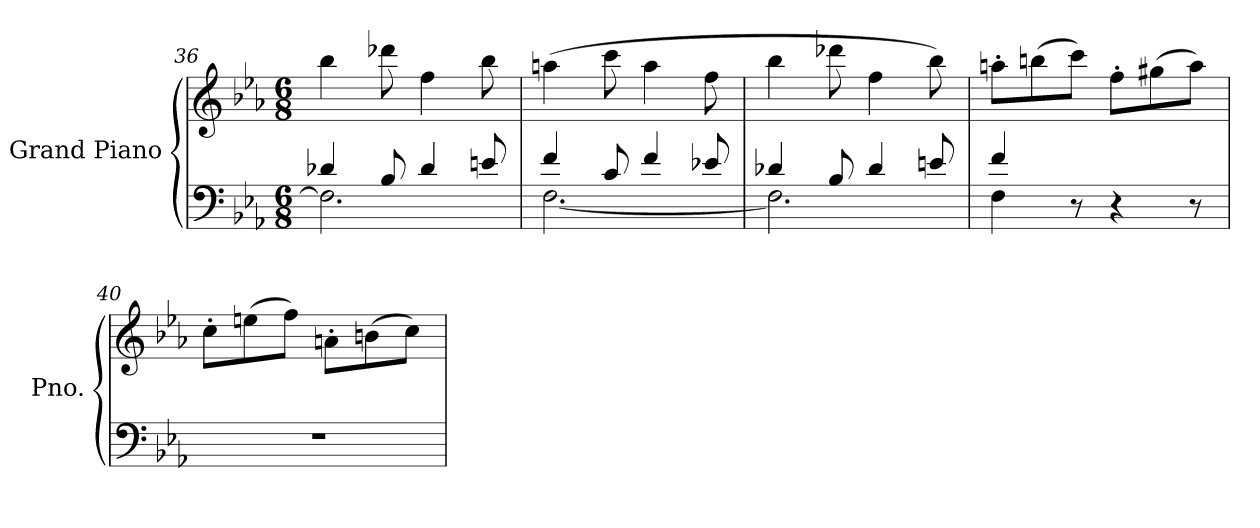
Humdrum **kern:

**kern	**kern
*part1	*part1
*staff2	*staff1
*I"Grand Piano	*
*I'Pno.	*
*clefF4	*clefG2
*k[b-e-a-]	*k[b-e-a-]
*M6/8	*M6/8
=36	=36
*^	*
4d-X/	2.F\]	4bb-\
8B-/	.	8ddd-X\
4d-/	.	4ff\
8en/	.	8bb-\
=37	=37	=37
4f/	[2.F\	(4aan\
8c/	.	8ccc\
4f/	.	4aa\
8e-X/	.	8ff\
=38	=38	=38
4d-X/	2.F\]	4bb-\
8B-/	.	8ddd-X\
4d-/	.	4ff\
8en/	.	8bb-\)
=39	=39	=39
4f/	4F\	8aan'\L
.	.	(8bbn\
8r	2ryy	8ccc\J)
4r	.	8ff'\L
.	.	(8gg#X\
8r	.	8aa\J)
*v	*v	*
=40	=40
2.r	8cc'\L
.	(8een\
.	8ff\J)
.	8an'\L
.	(8bn\
.	8cc\J)
=	=
*-	*-
